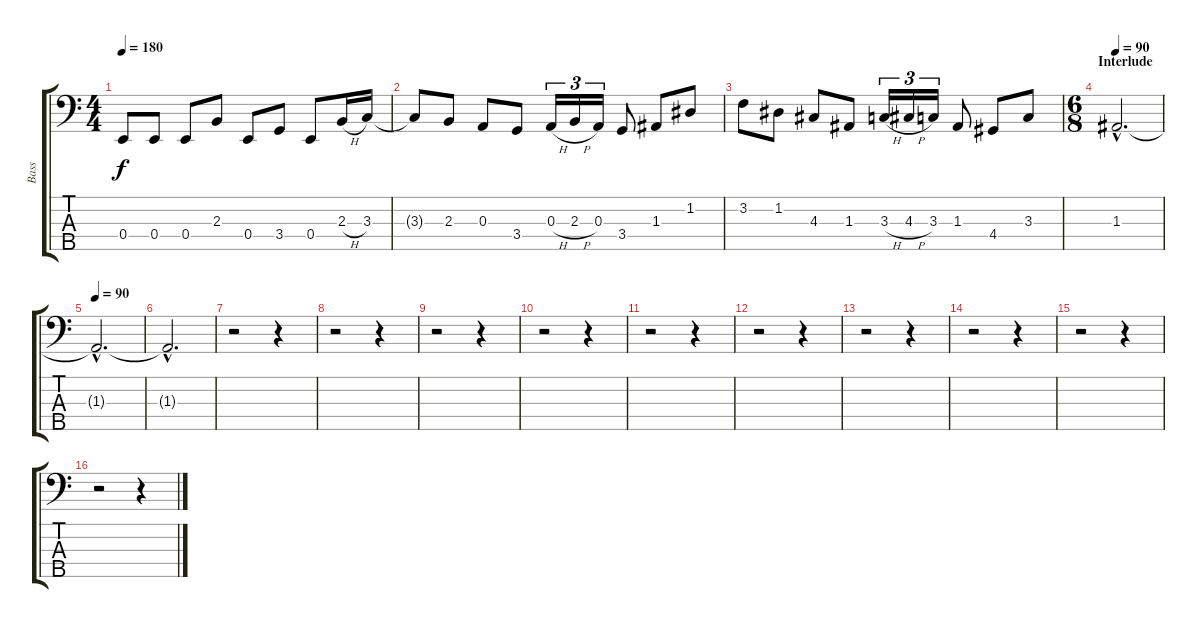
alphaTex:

\track ("Bass" "Bass") {instrument electricbassfinger}
\staff {score tabs}
\tuning (G2 D2 A1 E1 B0) {hide}
\ts (4 4)
\tempo 180
\clef f4
\ks c
0.4.8{dy f} 0.4.8 0.4.8 2.3.8 0.4.8 3.4.8 0.4.8 2.3{h}.16 3.3.16 |
3.3{t}.8 2.3.8 0.3.8 3.4.8 0.3{h}.16{tu (3 2)} 2.3{h}.16{tu (3 2)} 0.3.16{tu (3 2)} 3.4.8 1.3.8 1.2.8 |
3.2.8 1.2.8 4.3.8 1.3.8 3.3{h}.16{tu (3 2)} 4.3{h}.16{tu (3 2)} 3.3.16{tu (3 2)} 1.3.8 4.4.8 3.3.8 |
\ts (6 8)
\section ("" "Interlude")
\tempo 90
1.3{hac}.2{d} |
\tempo 90
1.3{hac t}.2{d volume 0} |
1.3{hac t}.2{d} |
r.2 r.4 |
r.2 r.4 |
r.2 r.4 |
r.2 r.4 |
r.2 r.4 |
r.2 r.4 |
r.2 r.4 |
r.2 r.4 |
r.2 r.4 |
r.2 r.4
